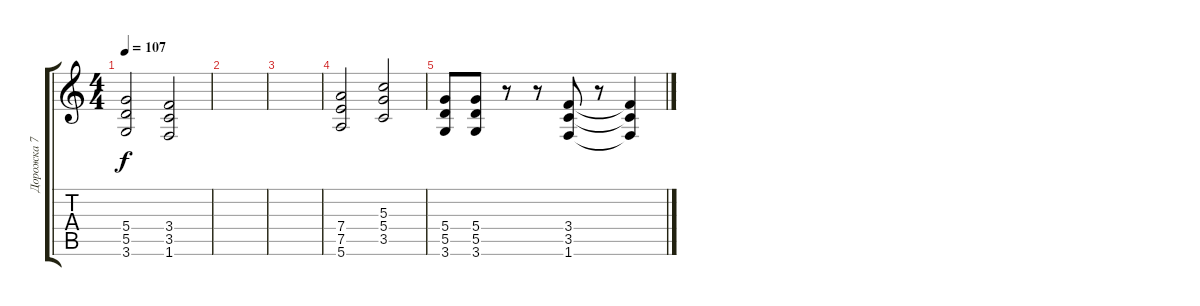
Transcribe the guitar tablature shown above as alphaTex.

\track ("Дорожка 7" "Дорожка 7") {instrument acousticguitarsteel}
\staff {score tabs}
\tuning (E4 B3 G3 D3 A2 E2) {hide}
\ts (4 4)
\tempo 107
\clef g2
\ks c
(5.4 5.5 3.6).2{dy f} (3.4 3.5 1.6).2 |
|
|
(7.4 7.5 5.6).2 (5.3 5.4 3.5).2 |
(5.4 5.5 3.6).8 (5.4 5.5 3.6).8 r.8 r.8 (3.4 3.5 1.6).8 r.8 (3.4{t} 3.5{t} 1.6{t}).4
